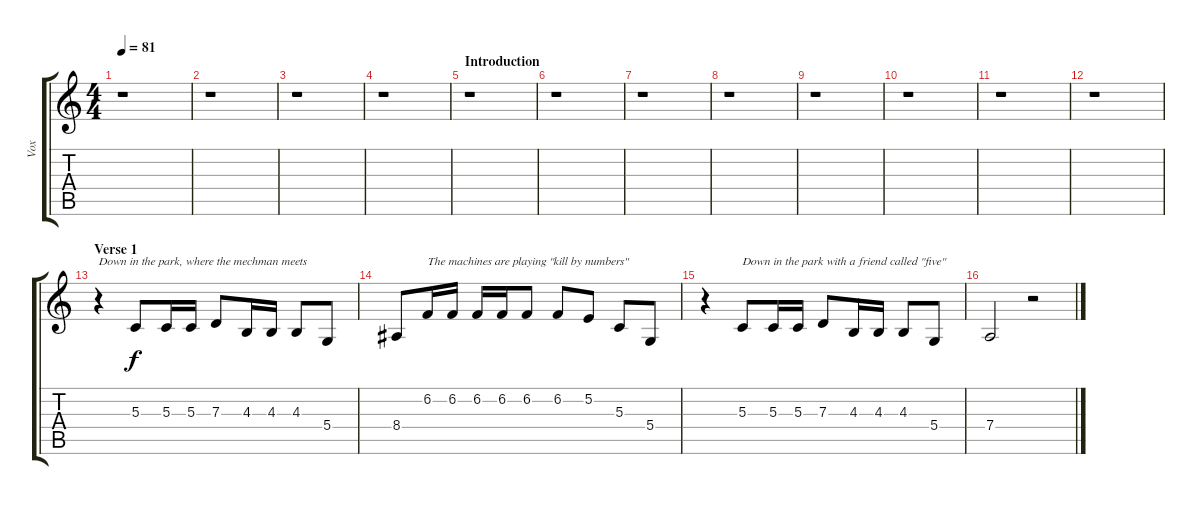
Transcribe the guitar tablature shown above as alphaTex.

\track ("Vox" "Vox") {instrument clarinet}
\staff {score tabs}
\tuning (E4 B3 G3 D3 A2 E2) {hide}
\ts (4 4)
\tempo 81
\clef g2
\ks c
r.1{dy f instrument clarinet} |
r.1 |
r.1 |
r.1 |
\section ("" "Introduction")
r.1 |
r.1 |
r.1 |
r.1 |
r.1 |
r.1 |
r.1 |
r.1 |
\section ("" "Verse 1")
r.4{txt "Down in the park, where the mechman meets"} 5.3.8 5.3.16 5.3.16 7.3.8 4.3.16 4.3.16 4.3.8 5.4.8 |
8.4.8 6.2.16{txt "The machines are playing \"kill by numbers\""} 6.2.16 6.2.16 6.2.16 6.2.8 6.2.8 5.2.8 5.3.8 5.4.8 |
r.4 5.3.8{txt "Down in the park with a friend called \"five\""} 5.3.16 5.3.16 7.3.8 4.3.16 4.3.16 4.3.8 5.4.8 |
7.4.2 r.2
